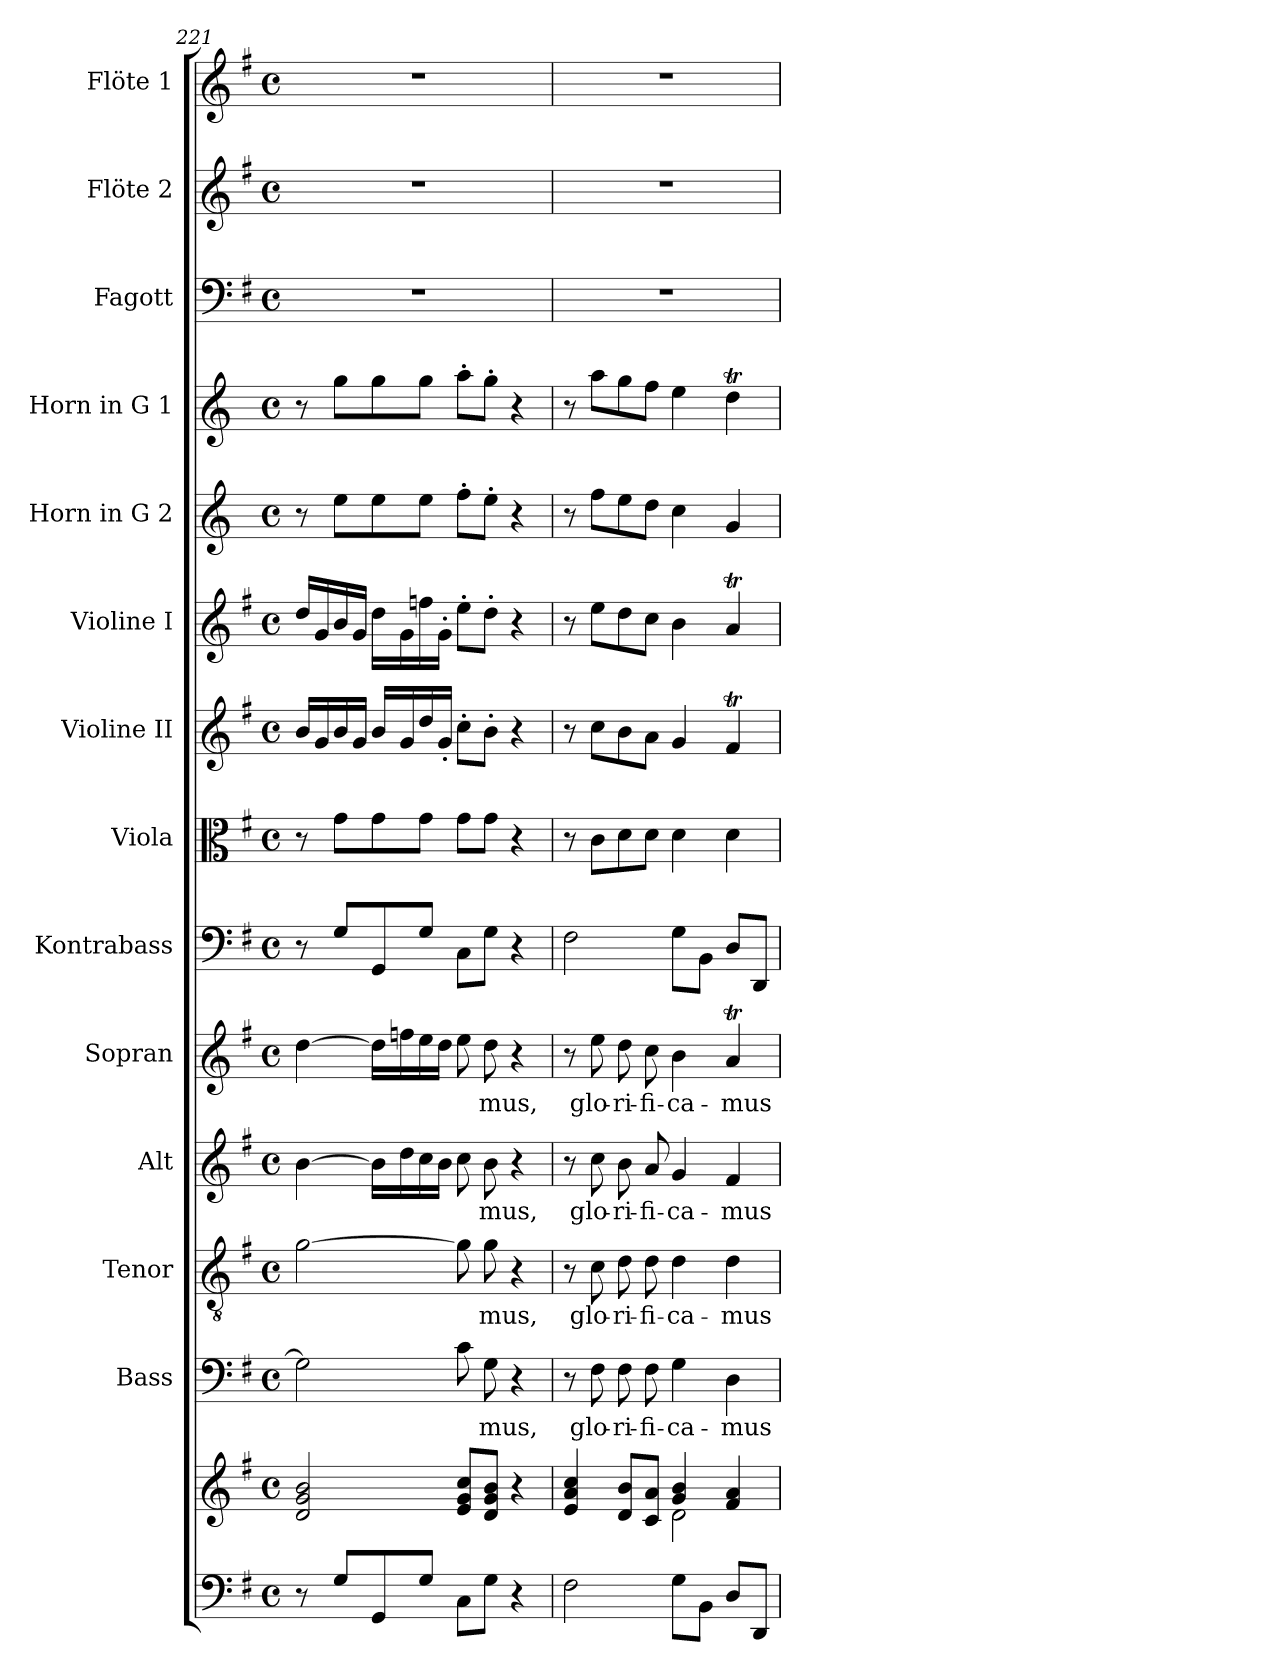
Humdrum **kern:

**kern	**kern	**kern	**text	**kern	**text	**kern	**text	**kern	**text	**kern	**kern	**kern	**kern	**kern	**kern	**kern	**kern	**kern
*part14	*part14	*part13	*part13	*part12	*part12	*part11	*part11	*part10	*part10	*part9	*part8	*part7	*part6	*part5	*part4	*part3	*part2	*part1
*staff15	*staff14	*staff13	*staff13	*staff12	*staff12	*staff11	*staff11	*staff10	*staff10	*staff9	*staff8	*staff7	*staff6	*staff5	*staff4	*staff3	*staff2	*staff1
*	*	*I"Bass	*	*I"Tenor	*	*I"Alt	*	*I"Sopran	*	*I"Kontrabass	*I"Viola	*I"Violine II	*I"Violine I	*I"Horn in G 2	*I"Horn in G 1	*I"Fagott	*I"Flöte 2	*I"Flöte 1
*	*	*I'B.	*	*I'T.	*	*I'A.	*	*I'S.	*	*I'Kb.	*I'Vla.	*I'Vl. II	*I'Vl. I	*	*	*I'Fg.	*I'Fl. 2	*I'Fl. 1
*clefF4	*clefG2	*clefF4	*	*clefGv2	*	*clefG2	*	*clefG2	*	*clefF4	*clefC3	*clefG2	*clefG2	*clefG2	*clefG2	*clefF4	*clefG2	*clefG2
*	*	*	*	*	*	*	*	*	*	*ITrd7c12	*	*	*	*ITrd3c5	*ITrd3c5	*	*	*
*k[f#]	*k[f#]	*k[f#]	*	*k[f#]	*	*k[f#]	*	*k[f#]	*	*k[f#]	*k[f#]	*k[f#]	*k[f#]	*k[f#]	*k[f#]	*k[f#]	*k[f#]	*k[f#]
*G:	*G:	*G:	*	*G:	*	*G:	*	*G:	*	*G:	*G:	*G:	*G:	*G:	*G:	*G:	*G:	*G:
*M4/4	*M4/4	*M4/4	*	*M4/4	*	*M4/4	*	*M4/4	*	*M4/4	*M4/4	*M4/4	*M4/4	*M4/4	*M4/4	*M4/4	*M4/4	*M4/4
*met(c)	*met(c)	*met(c)	*	*met(c)	*	*met(c)	*	*met(c)	*	*met(c)	*met(c)	*met(c)	*met(c)	*met(c)	*met(c)	*met(c)	*met(c)	*met(c)
=221	=221	=221	=221	=221	=221	=221	=221	=221	=221	=221	=221	=221	=221	=221	=221	=221	=221	=221
8r	2d/ 2g/ 2b/	2G\]	.	[2g\	.	[4b\	.	[4dd\	.	8r	8r	16b/LL	16dd/LL	8r	8r	1r	1r	1r
.	.	.	.	.	.	.	.	.	.	.	.	16g/	16g/	.	.	.	.	.
8G/L	.	.	.	.	.	.	.	.	.	8GG/L	8g\L	16b/	16b/	8b\L	8dd\L	.	.	.
.	.	.	.	.	.	.	.	.	.	.	.	16g/JJ	16g/JJ	.	.	.	.	.
8GG/	.	.	.	.	.	16b\LL]	.	16dd\LL]	.	8GGG/	8g\	16b/LL	16dd\LL	8b\	8dd\	.	.	.
.	.	.	.	.	.	16dd\	.	16ffn\	.	.	.	16g/	16g\	.	.	.	.	.
8G/J	.	.	.	.	.	16cc\	.	16ee\	.	8GG/J	8g\J	16dd/	16ffn\	8b\J	8dd\J	.	.	.
.	.	.	.	.	.	16b\JJ	.	16dd\JJ	.	.	.	16g'</JJ	16g'>\JJ	.	.	.	.	.
8C\L	8e/ 8g/ 8cc/L	8c\	.	8g\]	.	8cc\	.	8ee\	.	8CC\L	8g\L	8cc'>\L	8ee'>\L	8cc'>\L	8ee'>\L	.	.	.
!	!	!	!LO:LY:b	!	!LO:LY:b	!	!LO:LY:b	!	!LO:LY:b	!	!	!	!	!	!	!	!	!
8G\J	8d/ 8g/ 8b/J	8G\	-mus,	8g\	-mus,	8b\	-mus,	8dd\	-mus,	8GG\J	8g\J	8b'>\J	8dd'>\J	8b'>\J	8dd'>\J	.	.	.
4r	4r	4r	.	4r	.	4r	.	4r	.	4r	4r	4r	4r	4r	4r	.	.	.
=222	=222	=222	=222	=222	=222	=222	=222	=222	=222	=222	=222	=222	=222	=222	=222	=222	=222	=222
*	*^	*	*	*	*	*	*	*	*	*	*	*	*	*	*	*	*	*
2F#\	4e/ 4a/ 4cc/	2ryy	8r	.	8r	.	8r	.	8r	.	2FF#\	8r	8r	8r	8r	8r	1r	1r	1r
!	!	!	!	!LO:LY:b	!	!LO:LY:b	!	!LO:LY:b	!	!LO:LY:b	!	!	!	!	!	!	!	!	!
.	.	.	8F#\	glo-	8c\	glo-	8cc\	glo-	8ee\	glo-	.	8c\L	8cc\L	8ee\L	8cc\L	8ee\L	.	.	.
!	!	!	!	!LO:LY:b	!	!LO:LY:b	!	!LO:LY:b	!	!LO:LY:b	!	!	!	!	!	!	!	!	!
.	8d/ 8b/L	.	8F#\	-ri-	8d\	-ri-	8b\	-ri-	8dd\	-ri-	.	8d\	8b\	8dd\	8b\	8dd\	.	.	.
!	!	!	!	!LO:LY:b	!	!LO:LY:b	!	!LO:LY:b	!	!LO:LY:b	!	!	!	!	!	!	!	!	!
.	8c/ 8a/J	.	8F#\	-fi-	8d\	-fi-	8a/	-fi-	8cc\	-fi-	.	8d\J	8a\J	8cc\J	8a\J	8cc\J	.	.	.
!	!	!	!	!LO:LY:b	!	!LO:LY:b	!	!LO:LY:b	!	!LO:LY:b	!	!	!	!	!	!	!	!	!
8G\L	4g/ 4b/	2d\	4G\	-ca-	4d\	-ca-	4g/	-ca-	4b\	-ca-	8GG\L	4d\	4g/	4b\	4g\	4b\	.	.	.
8BB\J	.	.	.	.	.	.	.	.	.	.	8BBB\J	.	.	.	.	.	.	.	.
!	!	!	!	!LO:LY:b	!	!LO:LY:b	!	!LO:LY:b	!	!LO:LY:b	!	!	!	!	!	!	!	!	!
8D/L	4f#/ 4a/	.	4D\	-mus	4d\	-mus	4f#/	-mus	4aT/	-mus	8DD/L	4d\	4f#t/	4aT/	4d/	4aT\	.	.	.
8DD/J	.	.	.	.	.	.	.	.	.	.	8DDD/J	.	.	.	.	.	.	.	.
*	*v	*v	*	*	*	*	*	*	*	*	*	*	*	*	*	*	*	*	*
=	=	=	=	=	=	=	=	=	=	=	=	=	=	=	=	=	=	=
*-	*-	*-	*-	*-	*-	*-	*-	*-	*-	*-	*-	*-	*-	*-	*-	*-	*-	*-
